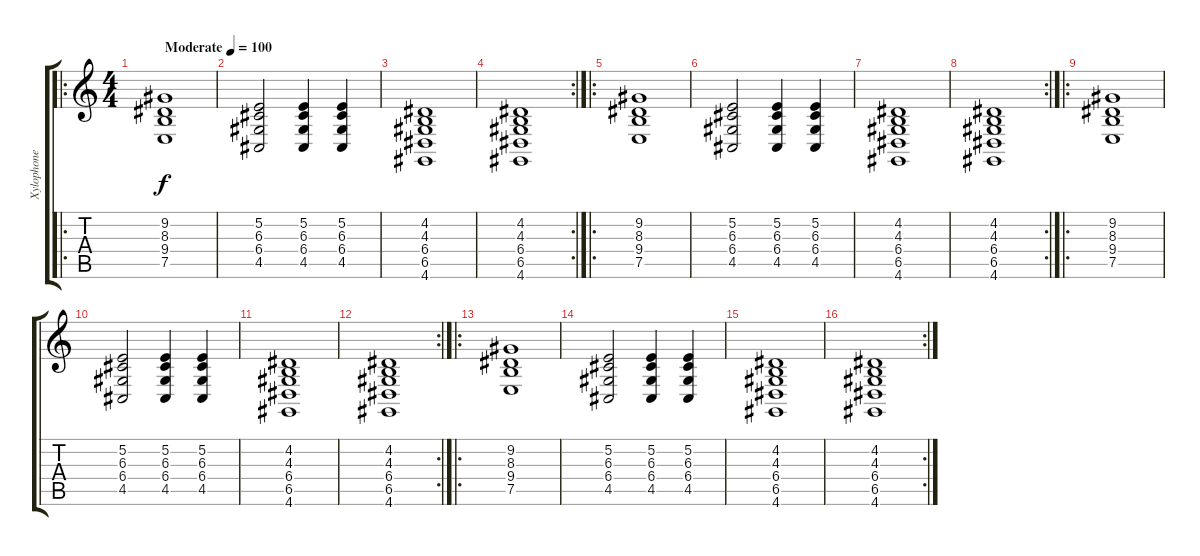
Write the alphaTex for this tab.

\track ("Xylophone" "Xylophone") {instrument vibraphone}
\staff {score tabs}
\tuning (E4 B3 G3 D3 A2 E2) {hide}
\ro
\ts (4 4)
\tempo (100 "Moderate")
\clef g2
\ks c
(9.2 8.3 9.4 7.5).1{dy f instrument vibraphone} |
(5.2 6.3 6.4 4.5).2 (5.2 6.3 6.4 4.5).4 (5.2 6.3 6.4 4.5).4 |
(4.2 4.3 6.4 6.5 4.6).1 |
\rc 2
(4.2 4.3 6.4 6.5 4.6).1 |
\ro
(9.2 8.3 9.4 7.5).1 |
(5.2 6.3 6.4 4.5).2 (5.2 6.3 6.4 4.5).4 (5.2 6.3 6.4 4.5).4 |
(4.2 4.3 6.4 6.5 4.6).1 |
\rc 2
(4.2 4.3 6.4 6.5 4.6).1 |
\ro
(9.2 8.3 9.4 7.5).1 |
(5.2 6.3 6.4 4.5).2 (5.2 6.3 6.4 4.5).4 (5.2 6.3 6.4 4.5).4 |
(4.2 4.3 6.4 6.5 4.6).1 |
\rc 2
(4.2 4.3 6.4 6.5 4.6).1 |
\ro
(9.2 8.3 9.4 7.5).1 |
(5.2 6.3 6.4 4.5).2 (5.2 6.3 6.4 4.5).4 (5.2 6.3 6.4 4.5).4 |
(4.2 4.3 6.4 6.5 4.6).1 |
\rc 2
(4.2 4.3 6.4 6.5 4.6).1
